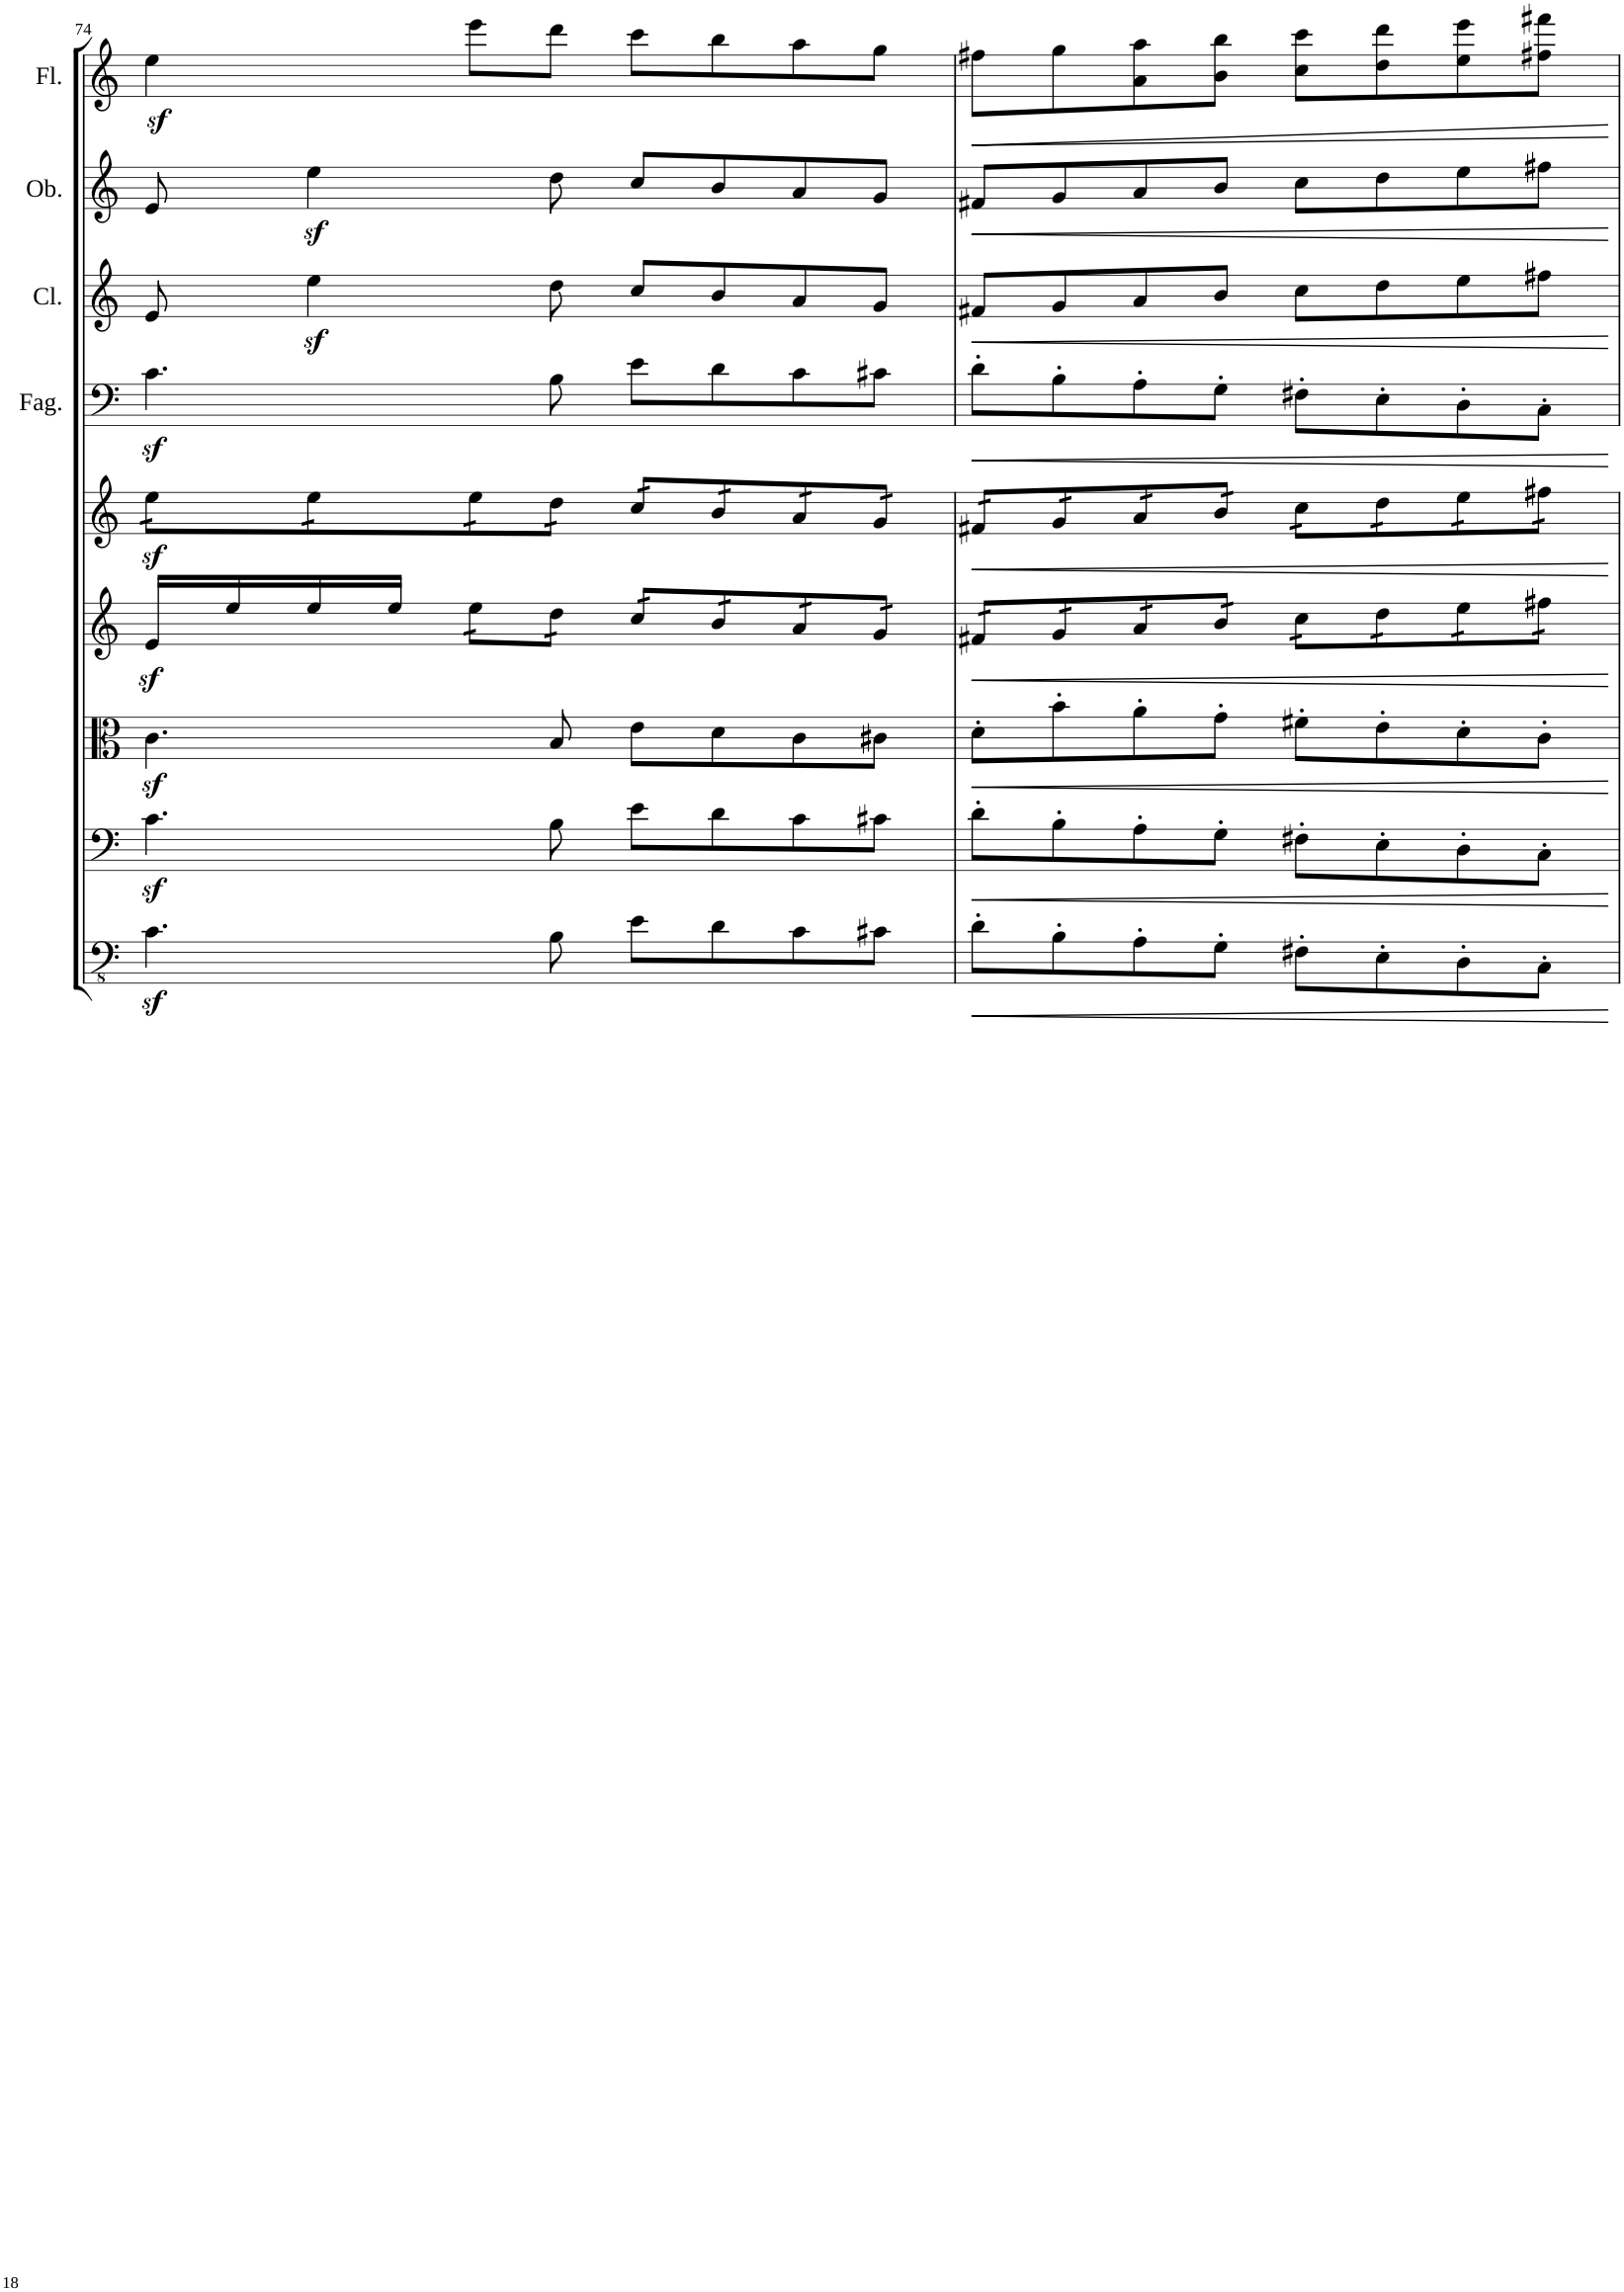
**kern	**dynam	**kern	**dynam	**kern	**dynam	**kern	**dynam	**kern	**dynam	**kern	**dynam	**kern	**dynam	**kern	**dynam	**kern	**dynam
*part9	*part9	*part8	*part8	*part7	*part7	*part6	*part6	*part5	*part5	*part4	*part4	*part3	*part3	*part2	*part2	*part1	*part1
*staff9	*staff9	*staff8	*staff8	*staff7	*staff7	*staff6	*staff6	*staff5	*staff5	*staff4	*staff4	*staff3	*staff3	*staff2	*staff2	*staff1	*staff1
*I"Contrabasso	*	*I"Violoncello	*	*I"Viola	*	*I"Violino II	*	*I"Violino I	*	*I"Fagotti	*	*I"Clarinetti in C	*	*I"Oboi	*	*I"Flauti	*
*	*	*	*	*	*	*	*	*	*	*I'Fag.	*	*I'Cl.	*	*I'Ob.	*	*I'Fl.	*
!!LO:PB:g=z
*clefFv4	*	*clefF4	*	*clefC3	*	*clefG2	*	*clefG2	*	*clefF4	*	*clefG2	*	*clefG2	*	*clefG2	*
*	*	*	*	*	*	*	*	*	*	*	*	*Trd1c2	*	*	*	*	*
*k[]	*	*k[]	*	*k[]	*	*k[]	*	*k[]	*	*k[]	*	*k[]	*	*k[]	*	*k[]	*
*M2/2	*	*M2/2	*	*M2/2	*	*M2/2	*	*M2/2	*	*M2/2	*	*M2/2	*	*M2/2	*	*M2/2	*
*met(c|)	*	*met(c|)	*	*met(c|)	*	*met(c|)	*	*met(c|)	*	*met(c|)	*	*met(c|)	*	*met(c|)	*	*met(c|)	*
=74	=74	=74	=74	=74	=74	=74	=74	=74	=74	=74	=74	=74	=74	=74	=74	=74	=74
*	*	*	*	*	*	*	*	*tremolo	*	*	*	*	*	*	*	*	*
4.Cz<^\	.	4.cz<^\	.	4.cz<^\	.	16ez<^/LL	.	16eez<^\LL	.	4.cz<^\	.	8e/	.	8e/	.	4eez<^\	.
.	.	.	.	.	.	16ee/	.	16eez<^\	.	.	.	.	.	.	.	.	.
.	.	.	.	.	.	16ee/	.	16ee\	.	.	.	4eez<^\	.	4eez<^\	.	.	.
.	.	.	.	.	.	16ee/JJ	.	16ee\	.	.	.	.	.	.	.	.	.
*	*	*	*	*	*	*tremolo	*	*	*	*	*	*	*	*	*	*	*
.	.	.	.	.	.	16ee\LL	.	16ee\	.	.	.	.	.	.	.	8eee\L	.
.	.	.	.	.	.	16ee\	.	16ee\	.	.	.	.	.	.	.	.	.
8BB\	.	8B\	.	8B/	.	16dd\	.	16dd\	.	8B\	.	8dd\	.	8dd\	.	8ddd\J	.
.	.	.	.	.	.	16dd\JJ	.	16dd\JJ	.	.	.	.	.	.	.	.	.
8E\L	.	8e\L	.	8e\L	.	16cc/LL	.	16cc/LL	.	8e\L	.	8cc/L	.	8cc/L	.	8ccc\L	.
.	.	.	.	.	.	16cc/	.	16cc/	.	.	.	.	.	.	.	.	.
8D\	.	8d\	.	8d\	.	16b/	.	16b/	.	8d\	.	8b/	.	8b/	.	8bb\	.
.	.	.	.	.	.	16b/	.	16b/	.	.	.	.	.	.	.	.	.
8C\	.	8c\	.	8c\	.	16a/	.	16a/	.	8c\	.	8a/	.	8a/	.	8aa\	.
.	.	.	.	.	.	16a/	.	16a/	.	.	.	.	.	.	.	.	.
8C#X\J	.	8c#X\J	.	8c#X\J	.	16g/	.	16g/	.	8c#X\J	.	8g/J	.	8g/J	.	8gg\J	.
.	.	.	.	.	.	16g/JJ	.	16g/JJ	.	.	.	.	.	.	.	.	.
=75	=75	=75	=75	=75	=75	=75	=75	=75	=75	=75	=75	=75	=75	=75	=75	=75	=75
!	!LO:HP:b	!	!LO:HP:b	!	!LO:HP:b	!	!LO:HP:b	!	!LO:HP:b	!	!LO:HP:b	!	!LO:HP:b	!	!LO:HP:b	!	!LO:HP:b
8D'\L	<	8d'\L	<	8d'\L	<	16f#X/LL	<	16f#X/LL	<	8d'\L	<	8f#X/L	<	8f#X/L	<	8ff#X\L	<
.	.	.	.	.	.	16f#X/	.	16f#X/	.	.	.	.	.	.	.	.	.
8BB'\	.	8B'\	.	8b'\	.	16g/	.	16g/	.	8B'\	.	8g/	.	8g/	.	8gg\	.
.	.	.	.	.	.	16g/	.	16g/	.	.	.	.	.	.	.	.	.
8AA'\	.	8A'\	.	8a'\	.	16a/	.	16a/	.	8A'\	.	8a/	.	8a/	.	8a\ 8aa\	.
.	.	.	.	.	.	16a/	.	16a/	.	.	.	.	.	.	.	.	.
8GG'\J	.	8G'\J	.	8g'\J	.	16b/	.	16b/	.	8G'\J	.	8b/J	.	8b/J	.	8b\ 8bb\J	.
.	.	.	.	.	.	16b/JJ	.	16b/JJ	.	.	.	.	.	.	.	.	.
8FF#X'\L	.	8F#X'\L	.	8f#X'\L	.	16cc\LL	.	16cc\LL	.	8F#X'\L	.	8cc\L	.	8cc\L	.	8cc\ 8ccc\L	.
.	.	.	.	.	.	16cc\	.	16cc\	.	.	.	.	.	.	.	.	.
8EE'\	.	8E'\	.	8e'\	.	16dd\	.	16dd\	.	8E'\	.	8dd\	.	8dd\	.	8dd\ 8ddd\	.
.	.	.	.	.	.	16dd\	.	16dd\	.	.	.	.	.	.	.	.	.
8DD'\	.	8D'\	.	8d'\	.	16ee\	.	16ee\	.	8D'\	.	8ee\	.	8ee\	.	8ee\ 8eee\	.
.	.	.	.	.	.	16ee\	.	16ee\	.	.	.	.	.	.	.	.	.
8CC'\J	.	8C'\J	.	8c'\J	.	16ff#X\	.	16ff#X\	.	8C'\J	.	8ff#X\J	.	8ff#X\J	.	8ff#X\ 8fff#X\J	.
.	.	.	.	.	.	16ff#X\JJ	.	16ff#X\JJ	.	.	.	.	.	.	.	.	.
*	*	*	*	*	*	*	*	*Xtremolo	*	*	*	*	*	*	*	*	*
*	*	*	*	*	*	*Xtremolo	*	*	*	*	*	*	*	*	*	*	*
.	[	.	[	.	[	.	[	.	[	.	[	.	[	.	[	.	[
=	=	=	=	=	=	=	=	=	=	=	=	=	=	=	=	=	=
*-	*-	*-	*-	*-	*-	*-	*-	*-	*-	*-	*-	*-	*-	*-	*-	*-	*-
